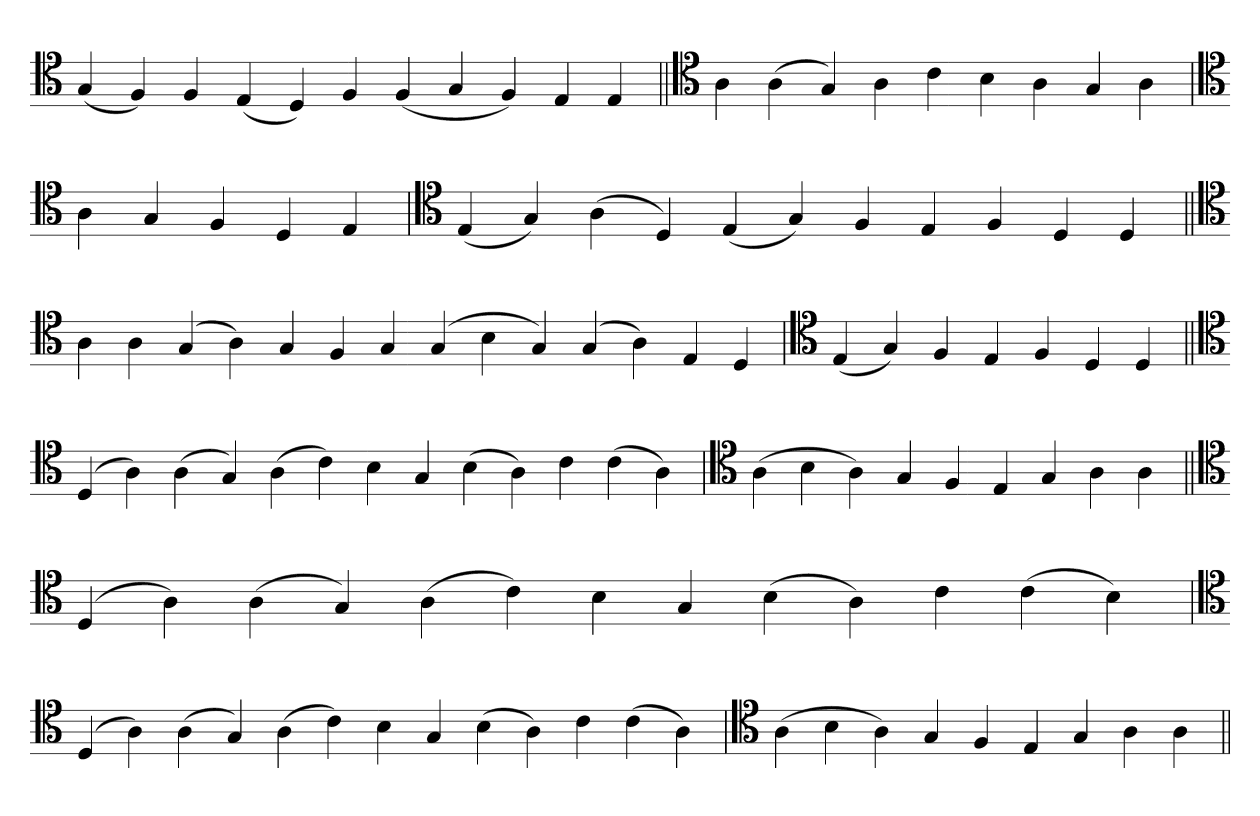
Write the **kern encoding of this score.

**kern
*part1
*staff1
*clefC4
=
(4G
4F)
4F
(4E
4D)
4F
(4F
4G
4F)
4E
4E
=||
*clefC4
4A
(4A
4G)
4A
4c
4B
4A
4G
4A
=`
*clefC4
4A
4G
4F
4D
4E
=`
*clefC4
(4E
4G)
(4A
4D)
(4E
4G)
4F
4E
4F
4D
4D
=||
*clefC4
4A
4A
(4G
4A)
4G
4F
4G
(4G
4B
4G)
(4G
4A)
4E
4D
=`
*clefC4
(4E
4G)
4F
4E
4F
4D
4D
=||
*clefC4
(4D
4A)
(4A
4G)
(4A
4c)
4B
4G
(4B
4A)
4c
(4c
4A)
=`
*clefC4
(4A
4B
4A)
4G
4F
4E
4G
4A
4A
=||
*clefC4
(4D
4A)
(4A
4G)
(4A
4c)
4B
4G
(4B
4A)
4c
(4c
4B)
=`
*clefC4
(4D
4A)
(4A
4G)
(4A
4c)
4B
4G
(4B
4A)
4c
(4c
4A)
=`
*clefC4
(4A
4B
4A)
4G
4F
4E
4G
4A
4A
=||
*-
